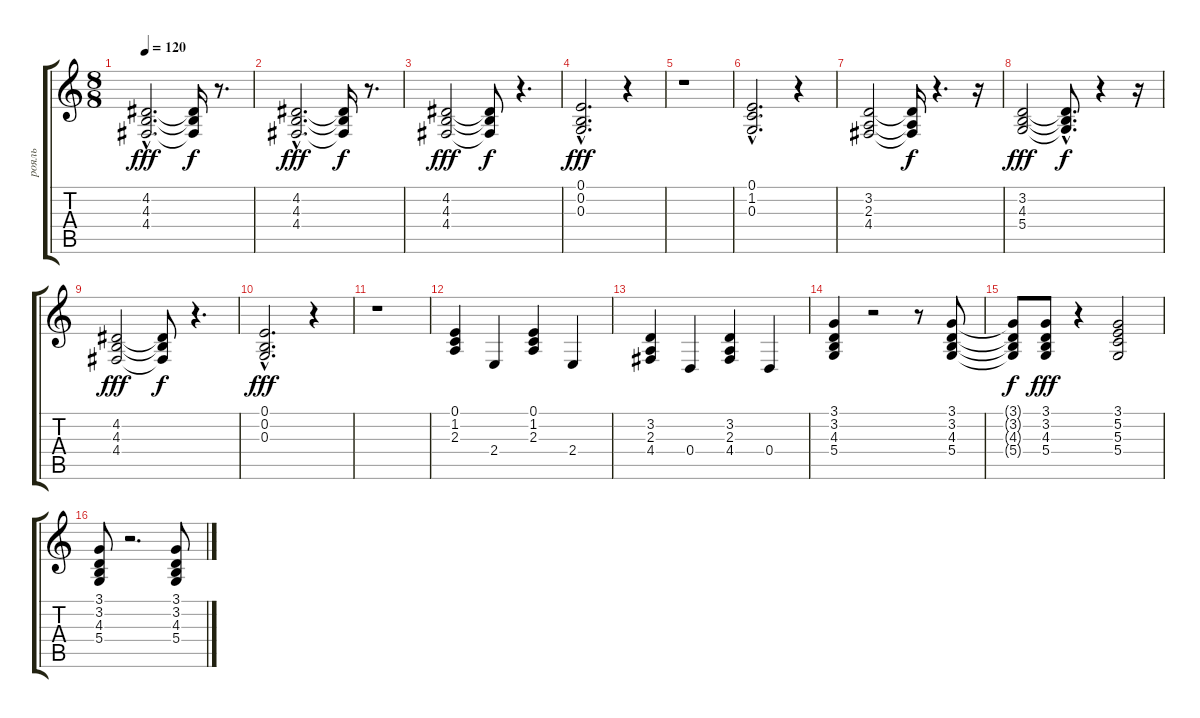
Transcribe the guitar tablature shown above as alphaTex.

\track ("рояль" "рояль") {instrument brightacousticpiano}
\staff {score tabs}
\tuning (E4 B3 G3 D3 A2 E2) {hide}
\ts (8 8)
\tempo 120
\clef g2
\ks c
(4.2{hac} 4.3{hac} 4.4{hac}).2{d dy fff} (4.2{t} 4.3{t} 4.4{t}).16{dy f} r.8{d} |
(4.2{hac} 4.3{hac} 4.4{hac}).2{d dy fff} (4.2{t} 4.3{t} 4.4{t}).16{dy f} r.8{d} |
(4.2 4.3 4.4).2{dy fff} (4.2{t} 4.3{t} 4.4{t}).8{dy f} r.4{d} |
(0.1{hac} 0.2{hac} 0.3{hac}).2{d dy fff} r.4 |
r.1 |
(0.1{hac} 1.2{hac} 0.3{hac}).2{d} r.4 |
(3.2 2.3 4.4).2 (3.2{t} 2.3{t} 4.4{t}).16{dy f} r.4{d} r.16 |
(3.2 4.3 5.4).2{dy fff} (3.2{hac t} 4.3{hac t} 5.4{hac t}).8{d dy f} r.4 r.16 |
(4.2 4.3 4.4).2{dy fff} (4.2{t} 4.3{t} 4.4{t}).8{dy f} r.4{d} |
(0.1 0.2{hac} 0.3{hac}).2{d dy fff} r.4 |
r.1 |
(0.1 1.2 2.3).4 2.4.4 (0.1 1.2 2.3).4 2.4.4 |
(3.2 2.3 4.4).4 0.4.4 (3.2 2.3 4.4).4 0.4.4 |
(3.1 3.2 4.3 5.4).4 r.2 r.8 (3.1 3.2 4.3 5.4).8 |
(3.1{t} 3.2{t} 4.3{t} 5.4{t}).8{dy f} (3.1 3.2 4.3 5.4).8{dy fff} r.4 (3.1 5.2 5.3 5.4).2 |
(3.1 3.2 4.3 5.4).8 r.2{d} (3.1 3.2 4.3 5.4).8
